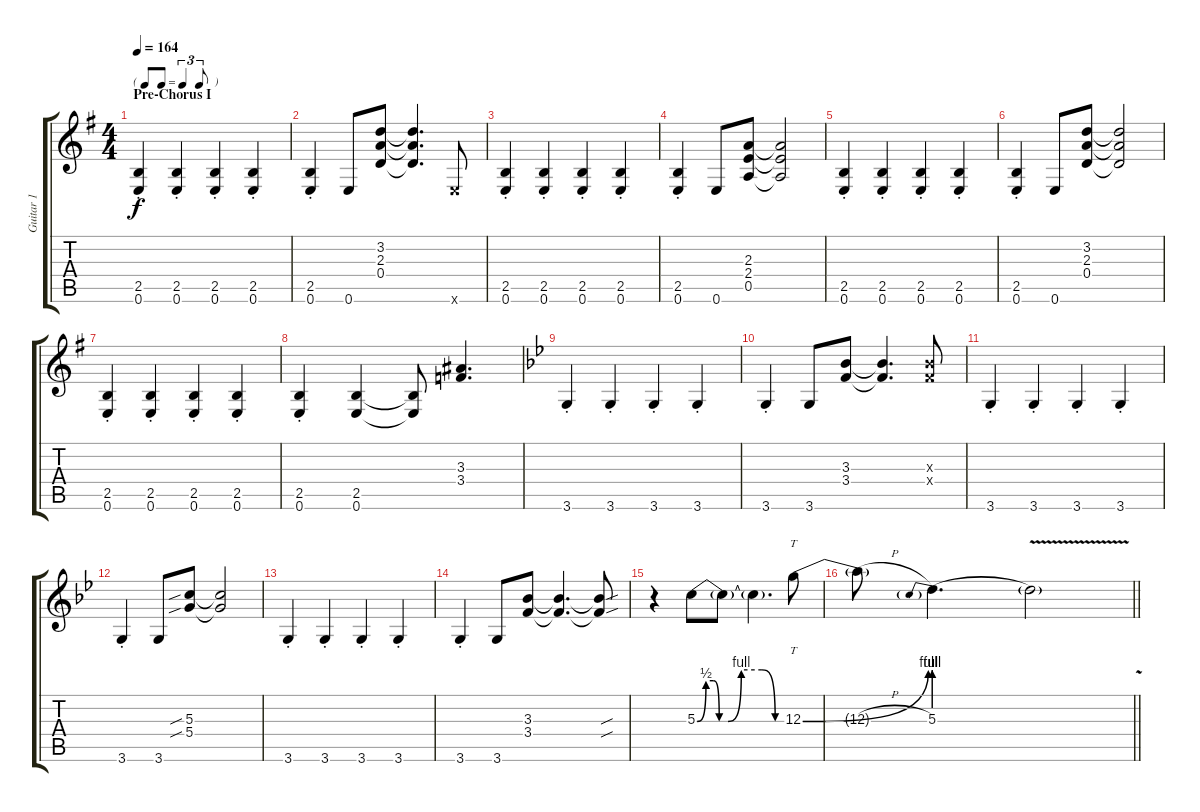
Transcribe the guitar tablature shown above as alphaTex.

\track ("Guitar 1" "Guitar 1") {instrument distortionguitar}
\staff {score tabs}
\tuning (E4 B3 G3 D3 A2 E2) {hide}
\ts (4 4)
\tf triplet8th
\section ("" "Pre-Chorus I")
\tempo 164
\clef g2
\ks g
(2.5{st} 0.6{st}).4{dy f} (2.5{st} 0.6{st}).4 (2.5{st} 0.6{st}).4 (2.5{st} 0.6{st}).4 |
(2.5{st} 0.6{st}).4 0.6.8 (3.2 2.3 0.4).8 (3.2{t} 2.3{t} 0.4{t}).4{d} 0.6{x}.8 |
(2.5{st} 0.6{st}).4 (2.5{st} 0.6{st}).4 (2.5{st} 0.6{st}).4 (2.5{st} 0.6{st}).4 |
(2.5{st} 0.6{st}).4 0.6.8 (2.3 2.4 0.5).8 (2.3{t} 2.4{t} 0.5{t}).2 |
(2.5{st} 0.6{st}).4 (2.5{st} 0.6{st}).4 (2.5{st} 0.6{st}).4 (2.5{st} 0.6{st}).4 |
(2.5{st} 0.6{st}).4 0.6.8 (3.2 2.3 0.4).8 (3.2{t} 2.3{t} 0.4{t}).2 |
(2.5{st} 0.6{st}).4 (2.5{st} 0.6{st}).4 (2.5{st} 0.6{st}).4 (2.5{st} 0.6{st}).4 |
(2.5{st} 0.6{st}).4 (2.5 0.6).4 (2.5{t} 0.6{t}).8 (3.3 3.4).4{d} |
\ks bb
3.6{st}.4 3.6{st}.4 3.6{st}.4 3.6{st}.4 |
3.6{st}.4 3.6.8 (3.3 3.4).8 (3.3{t} 3.4{t}).4{d} (3.3{x} 3.4{x}).8 |
3.6{st}.4 3.6{st}.4 3.6{st}.4 3.6{st}.4 |
3.6{st}.4 3.6.8 (5.3{sib} 5.4{sib}).8 (5.3{t} 5.4{t}).2 |
3.6{st}.4 3.6{st}.4 3.6{st}.4 3.6{st}.4 |
3.6{st}.4 3.6.8 (3.3 3.4).8 (3.3{t} 3.4{t}).4{d} (3.3{sou t} 3.4{sou t}).8 |
r.4 5.3{be (custom 0 0 6 2 11 2 15 0 21 0 30 4 44 4 53 0 60 0)}.8 5.3{t}.8 5.3{t}.4{d} 12.3{be (bend 0 0 60 4)}.8{tt} |
\barLineRight lightlight
12.3{h t}.8 5.3{be (prebend 0 4 60 4)}.4{d} 5.3{v t}.2
